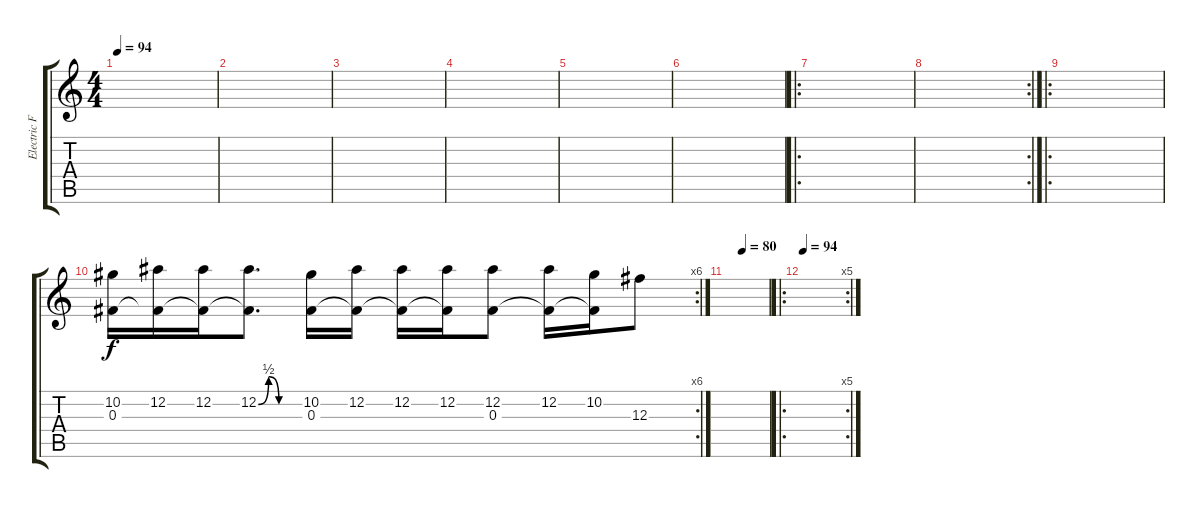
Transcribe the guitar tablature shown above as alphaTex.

\track ("Electric Fill" "Electric F") {instrument overdrivenguitar}
\staff {score tabs}
\tuning (Eb4 Bb3 Gb3 Db3 Ab2 Eb2) {hide}
\ts (4 4)
\tempo 94
\clef g2
\ks c
|
|
|
|
|
|
\ro
|
\rc 2
|
\ro
|
\rc 6
(10.2 0.3).16 (12.2 0.3{t}).16 (12.2 0.3{t}).16 (12.2{be (custom 0 0 15 2 30 0 60 0)} 0.3{t}).8{d} (10.2 0.3).16 (12.2 0.3{t}).16 (12.2 0.3{t}).16 (12.2 0.3{t}).16 (12.2 0.3).8 (12.2 0.3{t}).16 (10.2 0.3{t}).16 12.3.8 |
\tempo (80 0.375)
|
\ro
\rc 5
\tempo 94
